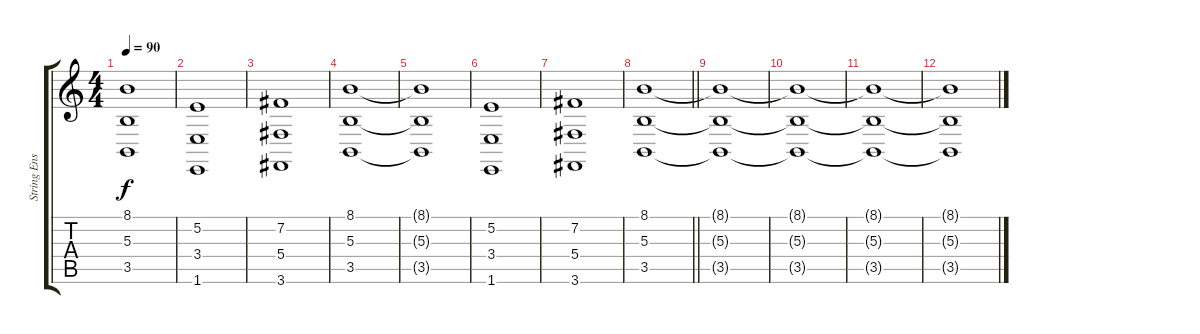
\track ("String Ensemble" "String Ens") {instrument stringensemble1}
\staff {score tabs}
\tuning (Eb4 B3 Gb3 Db3 Ab2 Eb2) {hide}
\ts (4 4)
\tempo 90
\clef g2
\ks c
(8.1{t} 5.3{t} 3.5{t}).1{dy f} |
(5.2 3.4 1.6).1 |
(7.2 5.4 3.6).1 |
(8.1 5.3 3.5).1 |
(8.1{t} 5.3{t} 3.5{t}).1 |
(5.2 3.4 1.6).1 |
(7.2 5.4 3.6).1 |
\barLineRight lightlight
(8.1 5.3 3.5).1{volume 0} |
(8.1{t} 5.3{t} 3.5{t}).1 |
(8.1{t} 5.3{t} 3.5{t}).1 |
(8.1{t} 5.3{t} 3.5{t}).1 |
(8.1{t} 5.3{t} 3.5{t}).1
